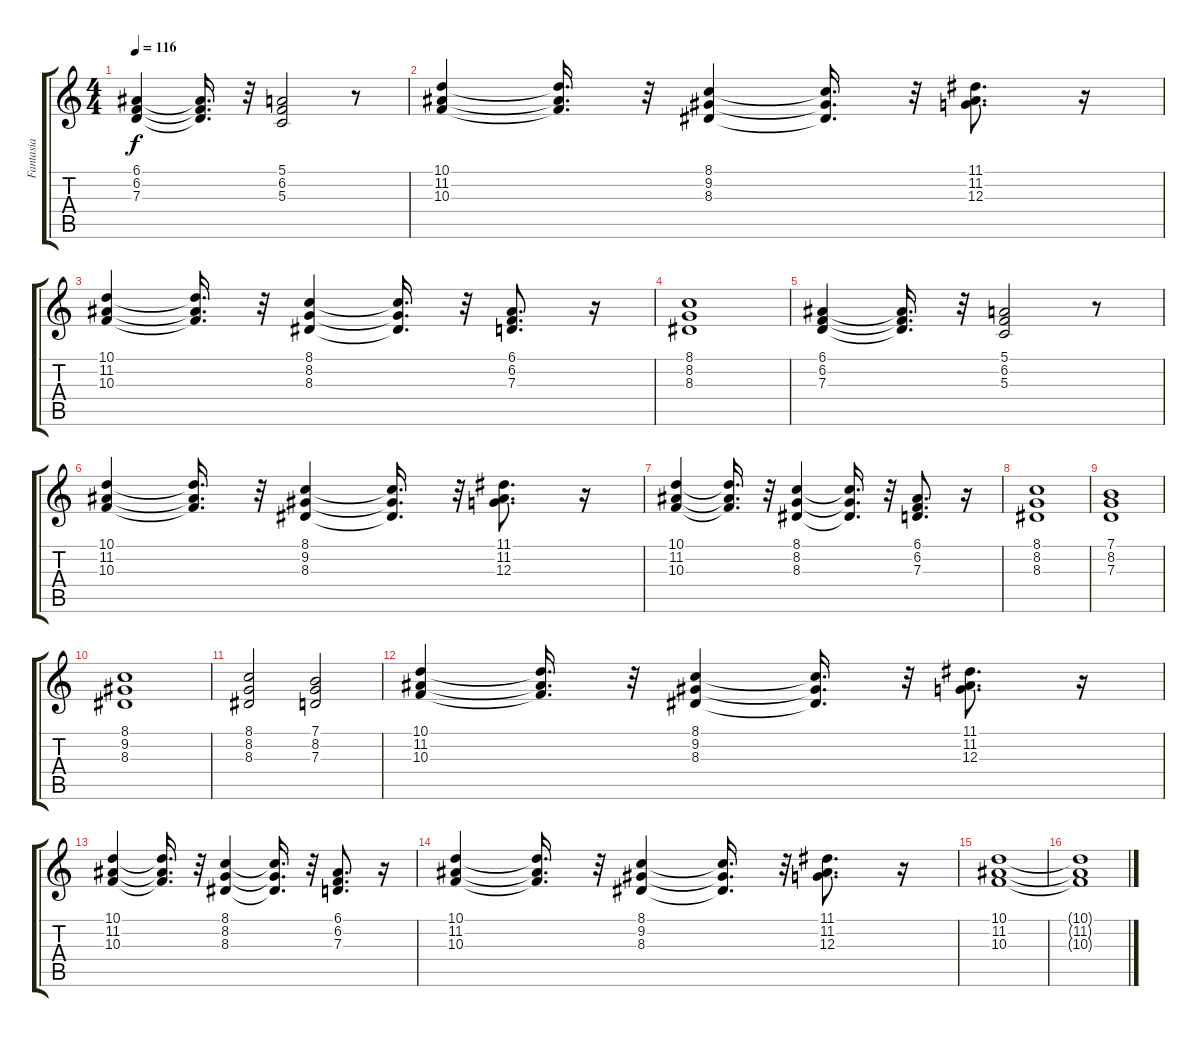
\track ("Fantasia" "Fantasia") {instrument pad1newage}
\staff {score tabs}
\tuning (E4 B3 G3 D3 A2 E2) {hide}
\ts (4 4)
\tempo 116
\clef g2
\ks c
(6.1 6.2 7.3).4{dy f} (6.1{t} 6.2{t} 7.3{t}).16{d} r.32 (5.1 6.2 5.3).2 r.8 |
(10.1 11.2 10.3).4 (10.1{t} 11.2{t} 10.3{t}).16{d} r.32 (8.1 9.2 8.3).4 (8.1{t} 9.2{t} 8.3{t}).16{d} r.32 (11.1 11.2 12.3).8{d} r.16 |
(10.1 11.2 10.3).4 (10.1{t} 11.2{t} 10.3{t}).16{d} r.32 (8.1 8.2 8.3).4 (8.1{t} 8.2{t} 8.3{t}).16{d} r.32 (6.1 6.2 7.3).8{d} r.16 |
(8.1 8.2 8.3).1 |
(6.1 6.2 7.3).4 (6.1{t} 6.2{t} 7.3{t}).16{d} r.32 (5.1 6.2 5.3).2 r.8 |
(10.1 11.2 10.3).4 (10.1{t} 11.2{t} 10.3{t}).16{d} r.32 (8.1 9.2 8.3).4 (8.1{t} 9.2{t} 8.3{t}).16{d} r.32 (11.1 11.2 12.3).8{d} r.16 |
(10.1 11.2 10.3).4 (10.1{t} 11.2{t} 10.3{t}).16{d} r.32 (8.1 8.2 8.3).4 (8.1{t} 8.2{t} 8.3{t}).16{d} r.32 (6.1 6.2 7.3).8{d} r.16 |
(8.1 8.2 8.3).1 |
(7.1 8.2 7.3).1 |
(8.1 9.2 8.3).1 |
(8.1 8.2 8.3).2 (7.1 8.2 7.3).2 |
(10.1 11.2 10.3).4 (10.1{t} 11.2{t} 10.3{t}).16{d} r.32 (8.1 9.2 8.3).4 (8.1{t} 9.2{t} 8.3{t}).16{d} r.32 (11.1 11.2 12.3).8{d} r.16 |
(10.1 11.2 10.3).4 (10.1{t} 11.2{t} 10.3{t}).16{d} r.32 (8.1 8.2 8.3).4 (8.1{t} 8.2{t} 8.3{t}).16{d} r.32 (6.1 6.2 7.3).8{d} r.16 |
(10.1 11.2 10.3).4 (10.1{t} 11.2{t} 10.3{t}).16{d} r.32 (8.1 9.2 8.3).4 (8.1{t} 9.2{t} 8.3{t}).16{d} r.32 (11.1 11.2 12.3).8{d} r.16 |
(10.1 11.2 10.3).1 |
(10.1{t} 11.2{t} 10.3{t}).1
